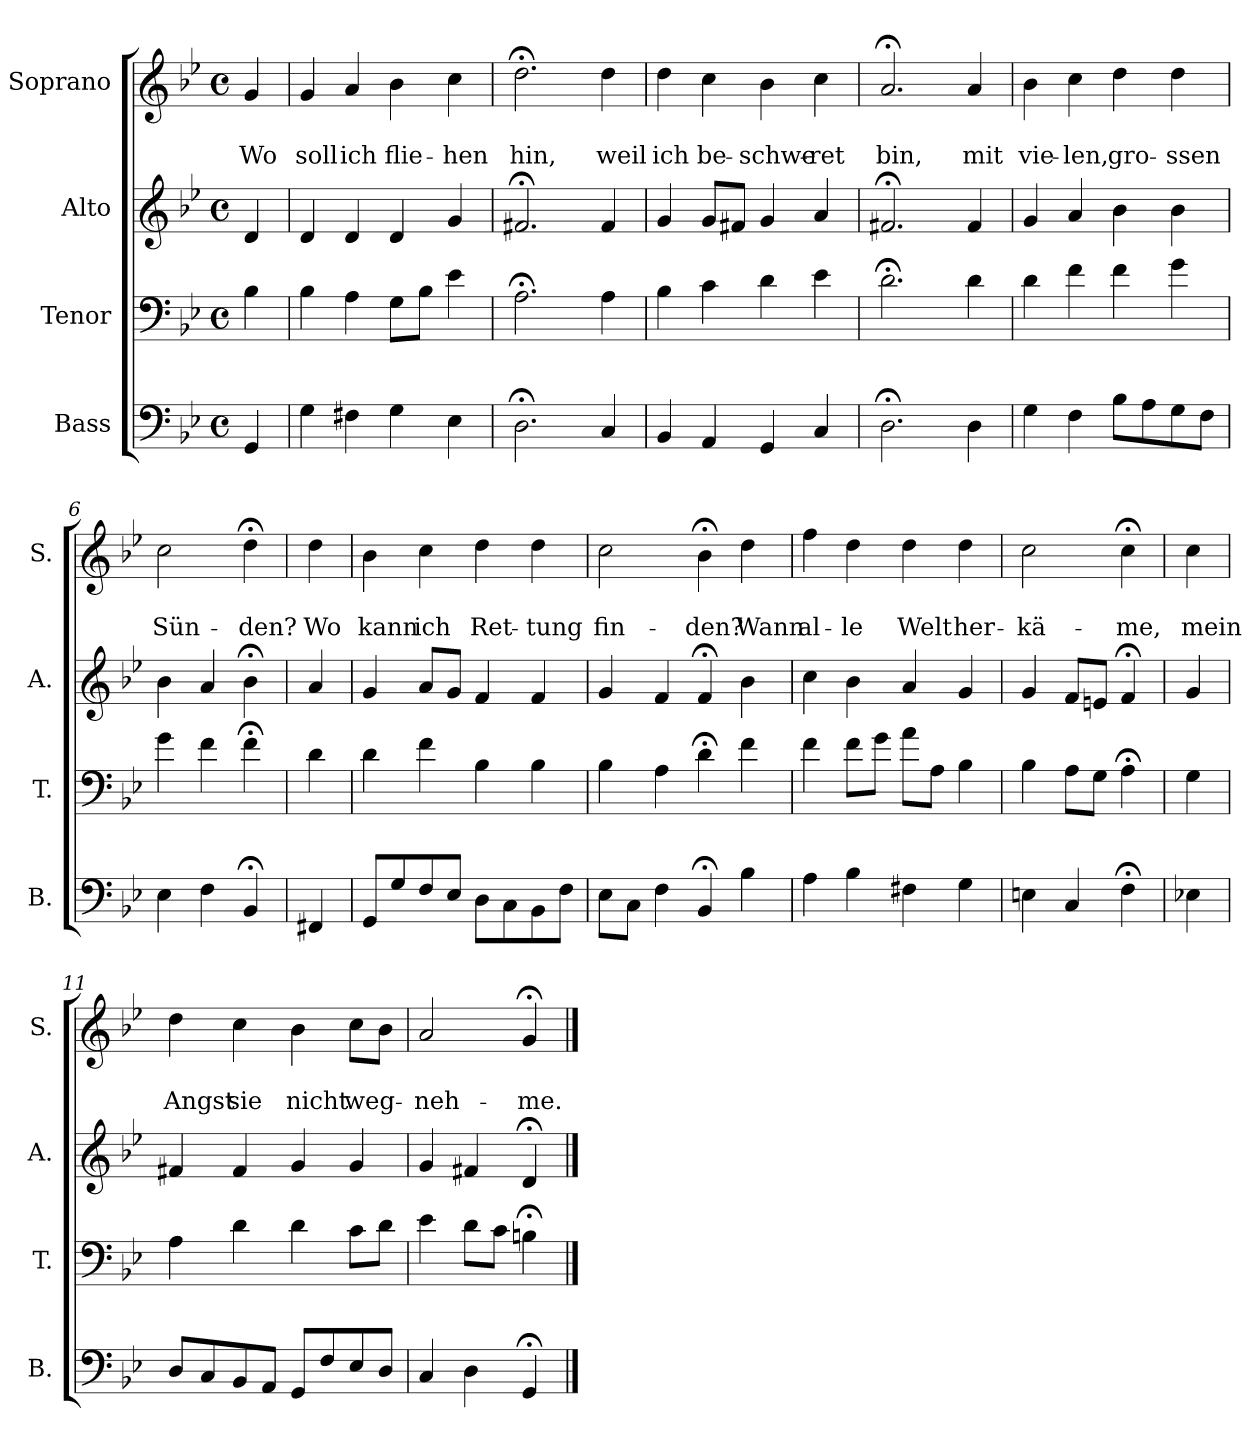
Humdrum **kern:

**kern	**kern	**kern	**kern	**text	**text
*part4	*part3	*part2	*part1	*part1	*part1
*staff4	*staff3	*staff2	*staff1	*staff1	*staff1
*I"Bass	*I"Tenor	*I"Alto	*I"Soprano	*	*
*I'B.	*I'T.	*I'A.	*I'S.	*	*
*clefF4	*clefF4	*clefG2	*clefG2	*	*
*k[b-e-]	*k[b-e-]	*k[b-e-]	*k[b-e-]	*	*
*B-:	*B-:	*B-:	*g:	*	*
*M4/4	*M4/4	*M4/4	*M4/4	*	*
*met(c)	*met(c)	*met(c)	*met(c)	*	*
=	=	=	=	=	=
4GG/	4B-\	4d/	4g/	.	Wo
=1	=1	=1	=1	=1	=1
4G\	4B-\	4d/	4g/	.	soll
4F#X\	4A\	4d/	4a/	.	ich
4G\	8G\L	4d/	4b-\	.	flie-
.	8B-\J	.	.	.	.
4E-\	4e-\	4g/	4cc\	.	-hen
=2	=2	=2	=2	=2	=2
2.D;<\	2.A;<\	2.f#X;</	2.dd;<\	.	hin,
4C/	4A\	4f#/	4dd\	.	weil
=3	=3	=3	=3	=3	=3
4BB-/	4B-\	4g/	4dd\	.	ich
4AA/	4c\	8g/L	4cc\	.	be-
.	.	8f#X/J	.	.	.
4GG/	4d\	4g/	4b-\	.	-schwe-
4C/	4e-\	4a/	4cc\	.	-ret
=4	=4	=4	=4	=4	=4
2.D;<\	2.d;<\	2.f#X;</	2.a;</	.	bin,
4D\	4d\	4f#/	4a/	.	mit
=5	=5	=5	=5	=5	=5
4G\	4d\	4g/	4b-\	.	vie-
4F\	4f\	4a/	4cc\	.	-len,
8B-\L	4f\	4b-\	4dd\	.	gro-
8A\	.	.	.	.	.
8G\	4g\	4b-\	4dd\	.	-ssen
8F\J	.	.	.	.	.
=6	=6	=6	=6	=6	=6
4E-\	4g\	4b-\	2cc\	.	Sün-
4F\	4f\	4a/	.	.	.
4BB-;</	4f;<\	4b-;<\	4dd;<\	.	-den?
!!LO:LB:g=z
=6a	=6a	=6a	=6a	=6a	=6a
4FF#X/	4d\	4a/	4dd\	.	Wo
=7	=7	=7	=7	=7	=7
8GG/L	4d\	4g/	4b-\	.	kann
8G/	.	.	.	.	.
8F/	4f\	8a/L	4cc\	.	ich
8E-/J	.	8g/J	.	.	.
8D\L	4B-\	4f/	4dd\	.	Ret-
8C\	.	.	.	.	.
8BB-\	4B-\	4f/	4dd\	.	-tung
8F\J	.	.	.	.	.
=8	=8	=8	=8	=8	=8
8E-\L	4B-\	4g/	2cc\	.	fin-
8C\J	.	.	.	.	.
4F\	4A\	4f/	.	.	.
4BB-;</	4d;<\	4f;</	4b-;<\	.	-den?
4B-\	4f\	4b-\	4dd\	.	Wann
=9	=9	=9	=9	=9	=9
4A\	4f\	4cc\	4ff\	.	al-
4B-\	8f\L	4b-\	4dd\	.	-le
.	8g\J	.	.	.	.
4F#X\	8a\L	4a/	4dd\	.	Welt
.	8A\J	.	.	.	.
4G\	4B-\	4g/	4dd\	.	her-
=10	=10	=10	=10	=10	=10
4En\	4B-\	4g/	2cc\	.	-kä-
4C/	8A\L	8f/L	.	.	.
.	8G\J	8en/J	.	.	.
4F;<\	4A;<\	4f;</	4cc;<\	.	-me,
!!LO:PB:g=z
=10a	=10a	=10a	=10a	=10a	=10a
4E-X\	4G\	4g/	4cc\	.	mein
=11	=11	=11	=11	=11	=11
8D/L	4A\	4f#X/	4dd\	.	Angst
8C/	.	.	.	.	.
8BB-/	4d\	4f#/	4cc\	.	sie
8AA/J	.	.	.	.	.
8GG/L	4d\	4g/	4b-\	.	nicht
8F/	.	.	.	.	.
8E-/	8c\L	4g/	8cc\L	.	weg-
8D/J	8d\J	.	8b-\J	.	.
=12	=12	=12	=12	=12	=12
4C/	4e-\	4g/	2a/	.	-neh-
4D\	8d\L	4f#X/	.	.	.
.	8c\J	.	.	.	.
4GG;</	4Bn;<\	4d;</	4g;</	.	-me.
==	==	==	==	==	==
*-	*-	*-	*-	*-	*-
